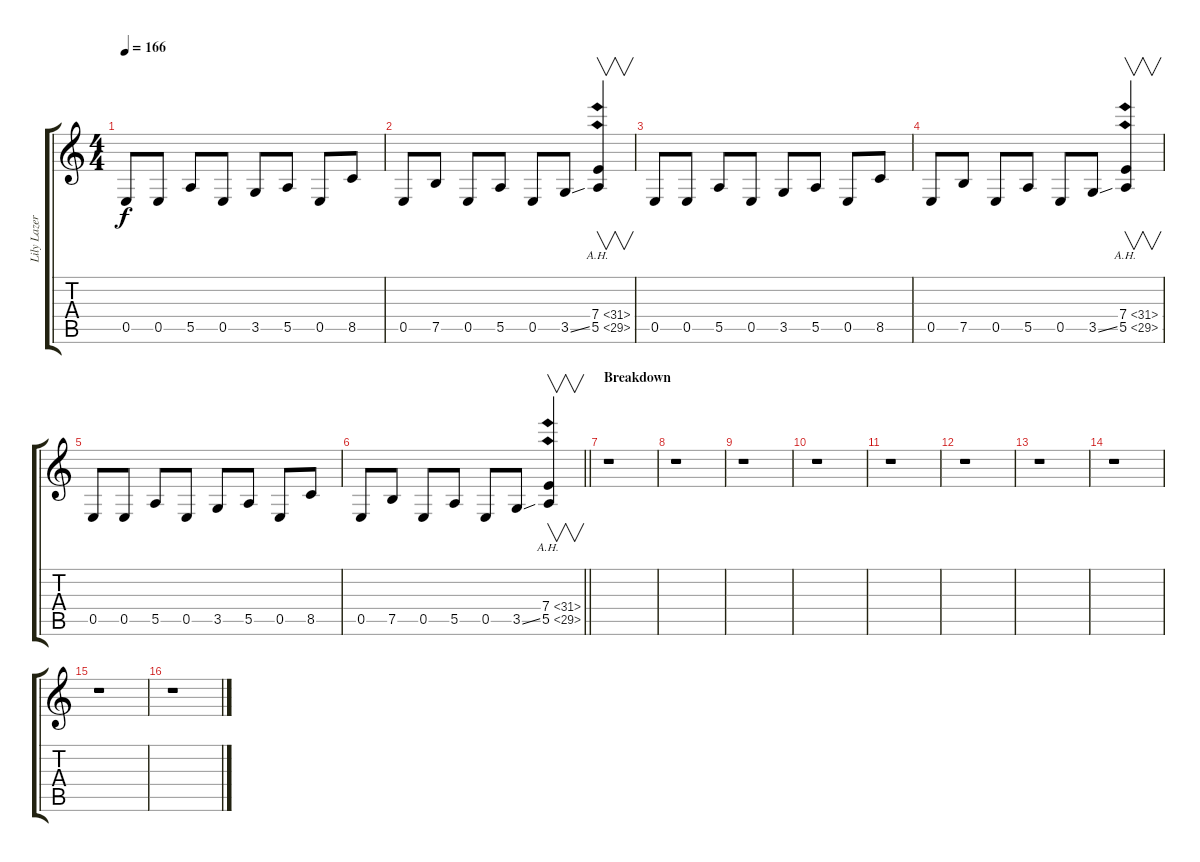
\track ("Lily Lazer (Guitar)" "Lily Lazer") {instrument distortionguitar}
\staff {score tabs}
\tuning (B3 Gb3 D3 A2 E2 B1) {hide}
\ts (4 4)
\tempo 166
\clef g2
\ks c
0.5.8{dy f} 0.5.8 5.5.8 0.5.8 3.5.8 5.5.8 0.5.8 8.5.8 |
0.5.8 7.5.8 0.5.8 5.5.8 0.5.8 3.5{ss}.8 (7.4{ah 24} 5.5{ah 24}).4{v} |
0.5.8 0.5.8 5.5.8 0.5.8 3.5.8 5.5.8 0.5.8 8.5.8 |
0.5.8 7.5.8 0.5.8 5.5.8 0.5.8 3.5{ss}.8 (7.4{ah 24} 5.5{ah 24}).4{v} |
0.5.8 0.5.8 5.5.8 0.5.8 3.5.8 5.5.8 0.5.8 8.5.8 |
\barLineRight lightlight
0.5.8 7.5.8 0.5.8 5.5.8 0.5.8 3.5{ss}.8 (7.4{ah 24} 5.5{ah 24}).4{v} |
\section ("" "Breakdown")
r.1 |
r.1 |
r.1 |
r.1 |
r.1 |
r.1 |
r.1 |
r.1 |
r.1 |
r.1
